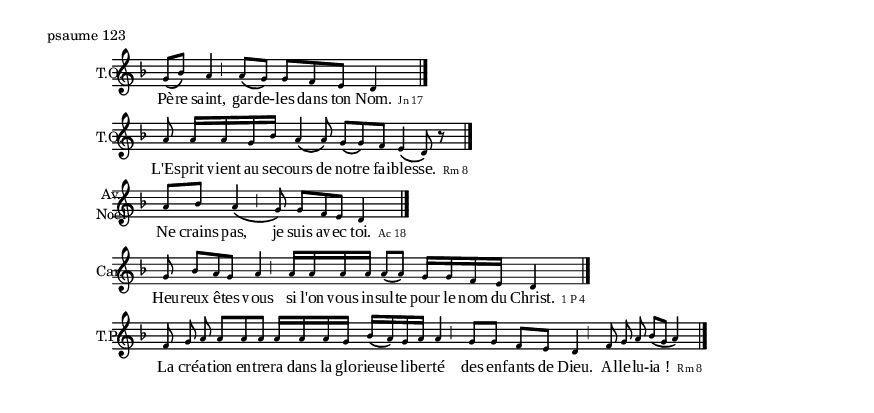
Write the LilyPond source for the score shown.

\version "2.10.0"
 \include "definitions.ly"
 \markup {psaume  123}
\relative f' { 
	\new Staff {
		\cadenzaOn
		\key f \major
		\set Staff.instrumentName = \markup{ \center-align { T.O. } }
		g8[\( bes\)]
		a4 \cesure \pespace
		a8[\( g\)]
		\times 2/3 { g8[ f e] }
		d4
		\endBar
	}

	\addlyrics {
		Pè -- re saint, gar -- de- -- les dans ton Nom. 
		\markup { \citation #"Jn 17" } 
	}
}
 
 
\relative f' { 
	\new Staff {
		\cadenzaOn
		\key f \major
		\set Staff.instrumentName = \markup{ \center-align { T.O. } }
		a8
		a16[ a g bes]
		\times 2/3 { a4\( a8\) }
		\times 2/3 { g8[\( g\) f] }
		e4\( d8\) r8
		
		
		\endBar
	}

	\addlyrics {
		L'Es -- prit vient au sec -- ours de no -- tre fai -- ble -- sse. 
		\markup { \citation #"Rm 8" } 
	}
}
\relative f' { 
	\new Staff {
		\cadenzaOn
		\key f \major
		\set Staff.instrumentName = \markup{ \center-align { Av. Noël } }
		
		a8[ bes]
		\times 2/3 { a4\(\pespace \cesure \pespace g8\) } 
		\times 2/3 { g8[ f e ] } d4
		\endBar
	}
	\addlyrics {
		Ne crains pas, je suis av -- ec toi.
		\markup { \citation #"Ac 18" }
	}
}

\relative f' { 
	\new Staff {
		\cadenzaOn
		\key f \major
		\set Staff.instrumentName = \markup{ \center-align { Car. } }
		g8
		\times 2/3 { bes[ a g] }
		a4
		\cesure \pespace
		a16[ a a a]
		a8[\( a\)]
		g16[ g f e]
		d4
		\endBar
	}
	\addlyrics {
		Heu -- reux ê -- tes vous si l'on vous in -- sul -- te pour le nom du Christ.
		\markup { \citation #"1 P 4" }
	}
}

\relative f' { 
	\new Staff {
		\cadenzaOn
		\key f \major
		\set Staff.instrumentName = \markup{ \center-align { T.P. } }
		\times 2/3 { f8 g a }
		\times 2/3 { a[ a a] }
		a16[ a a g]
		bes[\( a\) g a]
		a4
		\cesure \pespace
		g8[ g]
		f[ e]
		d4
		\cesure \pespace
		\times 2/3 { f8 g a }
		bes[\( g]
		a4\)
		\endBar
	}
	\addlyrics {
		La cré -- a -- tion en -- tre -- ra dans la glo -- rieu -- se li -- ber -- té des en -- fants de Dieu. "Al" -- le -- lu -- "ia !" _ _
		\markup { \citation #"Rm 8" }
	}
}

